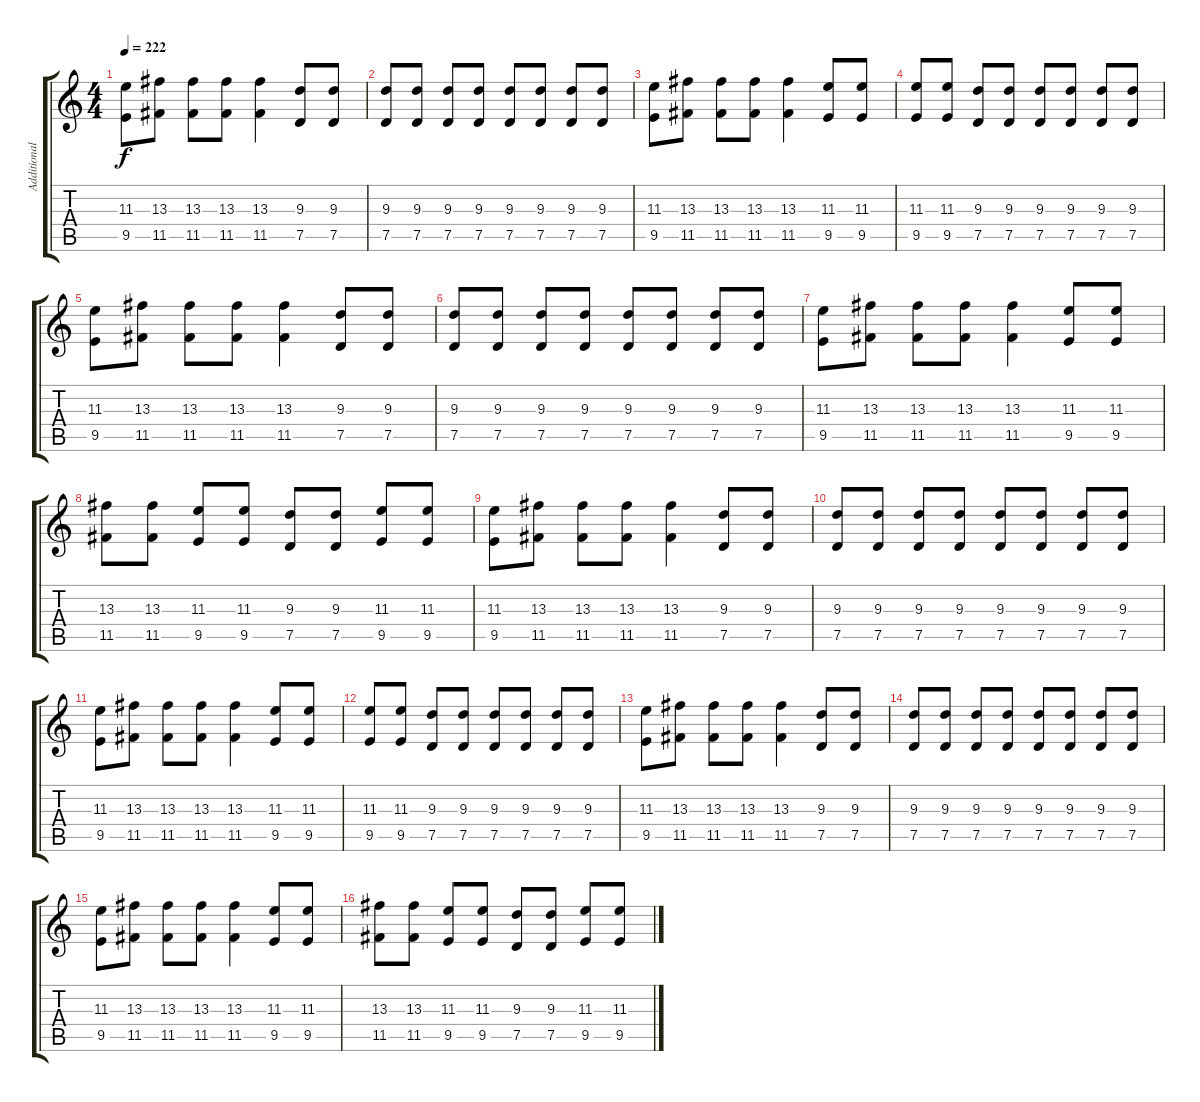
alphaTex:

\track ("Additional Gtr Drop C" "Additional") {instrument distortionguitar}
\staff {score tabs}
\tuning (D4 A3 F3 C3 G2 C2) {hide}
\ts (4 4)
\tempo 222
\clef g2
\ks c
(11.3 9.5).8{dy f} (13.3 11.5).8 (13.3 11.5).8 (13.3 11.5).8 (13.3 11.5).4 (9.3 7.5).8 (9.3 7.5).8 |
(9.3 7.5).8 (9.3 7.5).8 (9.3 7.5).8 (9.3 7.5).8 (9.3 7.5).8 (9.3 7.5).8 (9.3 7.5).8 (9.3 7.5).8 |
(11.3 9.5).8 (13.3 11.5).8 (13.3 11.5).8 (13.3 11.5).8 (13.3 11.5).4 (11.3 9.5).8 (11.3 9.5).8 |
(11.3 9.5).8 (11.3 9.5).8 (9.3 7.5).8 (9.3 7.5).8 (9.3 7.5).8 (9.3 7.5).8 (9.3 7.5).8 (9.3 7.5).8 |
(11.3 9.5).8 (13.3 11.5).8 (13.3 11.5).8 (13.3 11.5).8 (13.3 11.5).4 (9.3 7.5).8 (9.3 7.5).8 |
(9.3 7.5).8 (9.3 7.5).8 (9.3 7.5).8 (9.3 7.5).8 (9.3 7.5).8 (9.3 7.5).8 (9.3 7.5).8 (9.3 7.5).8 |
(11.3 9.5).8 (13.3 11.5).8 (13.3 11.5).8 (13.3 11.5).8 (13.3 11.5).4 (11.3 9.5).8 (11.3 9.5).8 |
(13.3 11.5).8 (13.3 11.5).8 (11.3 9.5).8 (11.3 9.5).8 (9.3 7.5).8 (9.3 7.5).8 (11.3 9.5).8 (11.3 9.5).8 |
(11.3 9.5).8 (13.3 11.5).8 (13.3 11.5).8 (13.3 11.5).8 (13.3 11.5).4 (9.3 7.5).8 (9.3 7.5).8 |
(9.3 7.5).8 (9.3 7.5).8 (9.3 7.5).8 (9.3 7.5).8 (9.3 7.5).8 (9.3 7.5).8 (9.3 7.5).8 (9.3 7.5).8 |
(11.3 9.5).8 (13.3 11.5).8 (13.3 11.5).8 (13.3 11.5).8 (13.3 11.5).4 (11.3 9.5).8 (11.3 9.5).8 |
(11.3 9.5).8 (11.3 9.5).8 (9.3 7.5).8 (9.3 7.5).8 (9.3 7.5).8 (9.3 7.5).8 (9.3 7.5).8 (9.3 7.5).8 |
(11.3 9.5).8 (13.3 11.5).8 (13.3 11.5).8 (13.3 11.5).8 (13.3 11.5).4 (9.3 7.5).8 (9.3 7.5).8 |
(9.3 7.5).8 (9.3 7.5).8 (9.3 7.5).8 (9.3 7.5).8 (9.3 7.5).8 (9.3 7.5).8 (9.3 7.5).8 (9.3 7.5).8 |
(11.3 9.5).8 (13.3 11.5).8 (13.3 11.5).8 (13.3 11.5).8 (13.3 11.5).4 (11.3 9.5).8 (11.3 9.5).8 |
(13.3 11.5).8 (13.3 11.5).8 (11.3 9.5).8 (11.3 9.5).8 (9.3 7.5).8 (9.3 7.5).8 (11.3 9.5).8 (11.3 9.5).8
